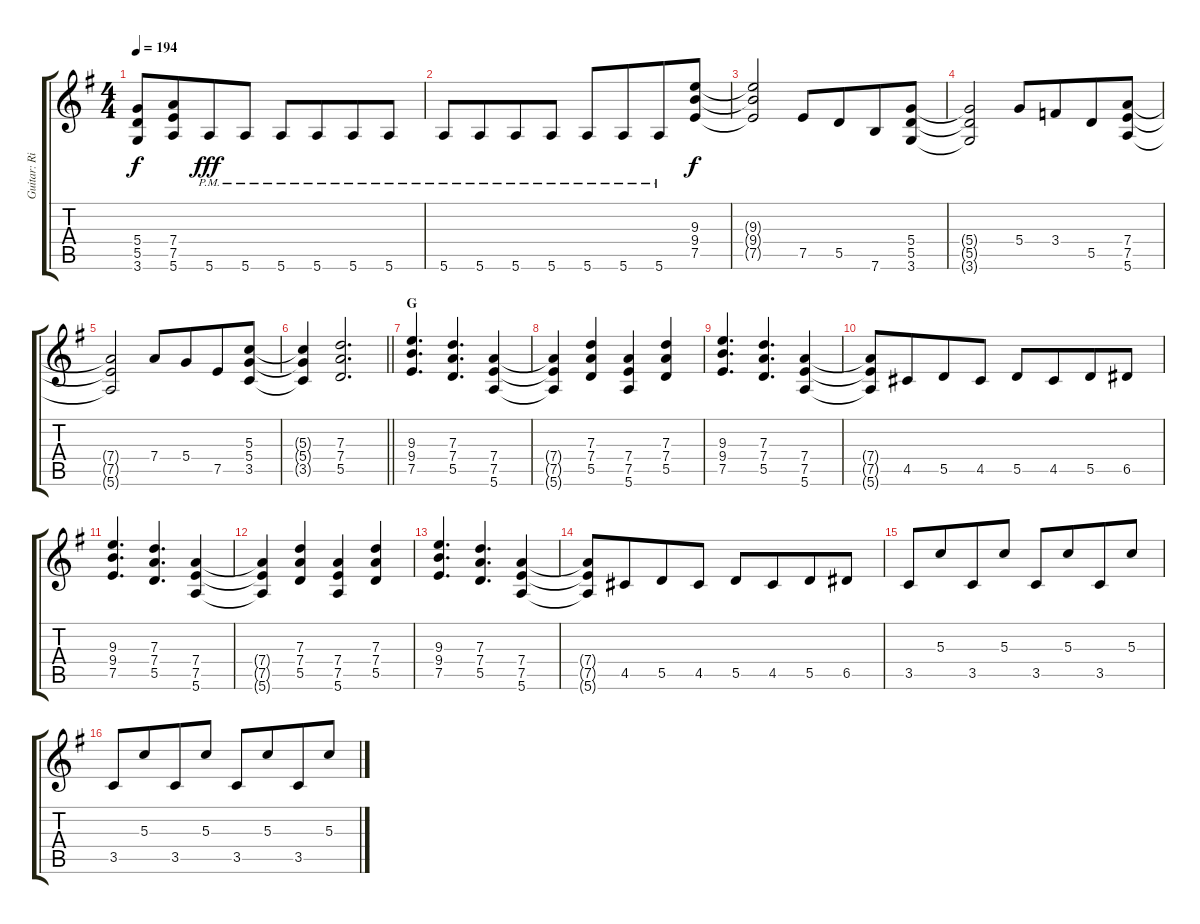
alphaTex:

\track ("Guitar: Rik" "Guitar: Ri") {instrument distortionguitar}
\staff {score tabs}
\tuning (E4 B3 G3 D3 A2 E2) {hide}
\ts (4 4)
\tempo 194
\clef g2
\ks g
(5.4{t} 5.5{t} 3.6{t}).8{dy f} (7.4 7.5 5.6).8{beam merge} 5.6{pm}.8{dy fff} 5.6{pm}.8{beam split} 5.6{pm}.8 5.6{pm}.8{beam merge} 5.6{pm}.8 5.6{pm}.8 |
5.6{pm}.8 5.6{pm}.8{beam merge} 5.6{pm}.8 5.6{pm}.8{beam split} 5.6{pm}.8 5.6{pm}.8{beam merge} 5.6{pm}.8 (9.3 9.4 7.5).8{dy f} |
(9.3{t} 9.4{t} 7.5{t}).2 7.5.8 5.5.8{beam merge} 7.6.8 (5.4 5.5 3.6).8 |
(5.4{t} 5.5{t} 3.6{t}).2 5.4.8 3.4.8{beam merge} 5.5.8 (7.4 7.5 5.6).8 |
(7.4{t} 7.5{t} 5.6{t}).2 7.4.8 5.4.8{beam merge} 7.5.8 (5.3 5.4 3.5).8 |
\barLineRight lightlight
(5.3{t} 5.4{t} 3.5{t}).4 (7.3 7.4 5.5).2{d} |
\section ("" "G")
(9.3 9.4 7.5).4{d} (7.3 7.4 5.5).4{d} (7.4 7.5 5.6).4 |
(7.4{t} 7.5{t} 5.6{t}).4 (7.3 7.4 5.5).4 (7.4 7.5 5.6).4 (7.3 7.4 5.5).4 |
(9.3 9.4 7.5).4{d} (7.3 7.4 5.5).4{d} (7.4 7.5 5.6).4 |
(7.4{t} 7.5{t} 5.6{t}).8 4.5.8{beam merge} 5.5.8 4.5.8 5.5.8 4.5.8{beam merge} 5.5.8 6.5.8 |
(9.3 9.4 7.5).4{d} (7.3 7.4 5.5).4{d} (7.4 7.5 5.6).4 |
(7.4{t} 7.5{t} 5.6{t}).4 (7.3 7.4 5.5).4 (7.4 7.5 5.6).4 (7.3 7.4 5.5).4 |
(9.3 9.4 7.5).4{d} (7.3 7.4 5.5).4{d} (7.4 7.5 5.6).4 |
(7.4{t} 7.5{t} 5.6{t}).8 4.5.8{beam merge} 5.5.8 4.5.8 5.5.8 4.5.8{beam merge} 5.5.8 6.5.8 |
3.5.8 5.3.8{beam merge} 3.5.8 5.3.8 3.5.8 5.3.8{beam merge} 3.5.8 5.3.8 |
3.5.8 5.3.8{beam merge} 3.5.8 5.3.8 3.5.8 5.3.8{beam merge} 3.5.8 5.3.8
